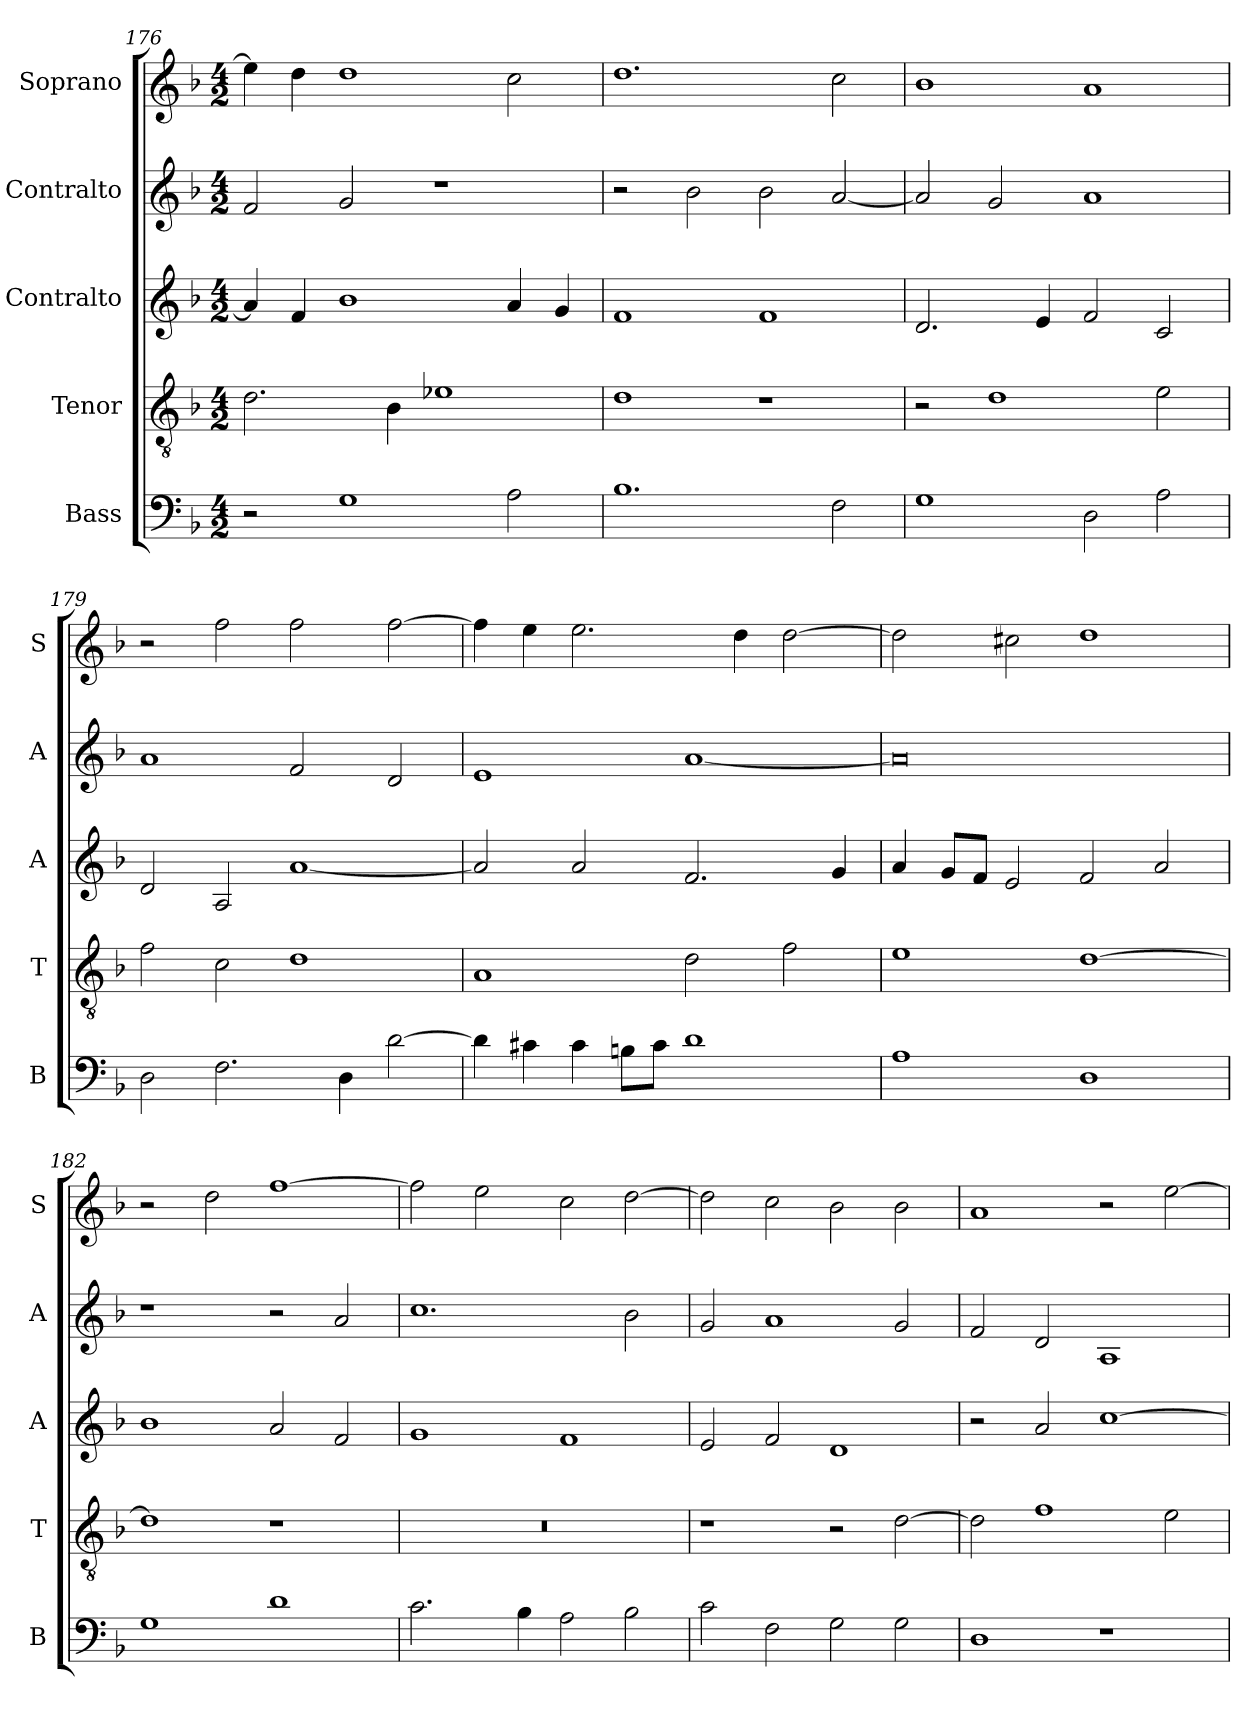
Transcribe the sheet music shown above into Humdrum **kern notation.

**kern	**kern	**kern	**kern	**kern
*part5	*part4	*part3	*part2	*part1
*staff5	*staff4	*staff3	*staff2	*staff1
*I"Bass	*I"Tenor	*I"Contralto	*I"Contralto	*I"Soprano
*I'B	*I'T	*I'A	*I'A	*I'S
*clefF4	*clefGv2	*clefG2	*clefG2	*clefG2
*k[b-]	*k[b-]	*k[b-]	*k[b-]	*k[b-]
*G:dor	*G:dor	*G:dor	*G:dor	*G:dor
*M4/2	*M4/2	*M4/2	*M4/2	*M4/2
=176	=176	=176	=176	=176
2r	2.d	4a]	2f	4ee-]
.	.	4f	.	4dd
1G	.	1b-	2g	1dd
.	4B-	.	.	.
.	1e-X	.	1r	.
2A	.	4a	.	2cc
.	.	4g	.	.
=177	=177	=177	=177	=177
1.B-	1d	1f	2r	1.dd
.	.	.	2b-	.
.	1r	1f	2b-	.
2F	.	.	[2a	2cc
=178	=178	=178	=178	=178
1G	2r	2.d	2a]	1b-
.	1d	.	2g	.
.	.	4e	.	.
2D	.	2f	1a	1a
2A	2e	2c	.	.
=179	=179	=179	=179	=179
2D	2f	2d	1a	2r
2.F	2c	2A	.	2ff
.	1d	[1a	2f	2ff
4D	.	.	.	.
[2d	.	.	2d	[2ff
=180	=180	=180	=180	=180
4d]	1A	2a]	1e	4ff]
4c#X	.	.	.	4ee
4c#	.	2a	.	2.ee
8Bn\L	.	.	.	.
8c#\J	.	.	.	.
1d	2d	2.f	[1a	.
.	.	.	.	4dd
.	2f	.	.	[2dd
.	.	4g	.	.
=181	=181	=181	=181	=181
1A	1e	4a	0a]	2dd]
.	.	8g/L	.	.
.	.	8f/J	.	.
.	.	2e	.	2cc#X
1D	[1d	2f	.	1dd
.	.	2a	.	.
=182	=182	=182	=182	=182
1G	1d]	1b-	1r	2r
.	.	.	.	2dd
1d	1r	2a	2r	[1ff
.	.	2f	2a	.
=183	=183	=183	=183	=183
2.c	0r	1g	1.cc	2ff]
.	.	.	.	2ee
4B-	.	.	.	.
2A	.	1f	.	2cc
2B-	.	.	2b-	[2dd
=184	=184	=184	=184	=184
2c	1r	2e	2g	2dd]
2F	.	2f	1a	2cc
2G	2r	1d	.	2b-
2G	[2d	.	2g	2b-
=185	=185	=185	=185	=185
1D	2d]	2r	2f	1a
.	1f	2a	2d	.
1r	.	[1cc	1A	2r
.	2e	.	.	[2ee
=	=	=	=	=
*-	*-	*-	*-	*-
